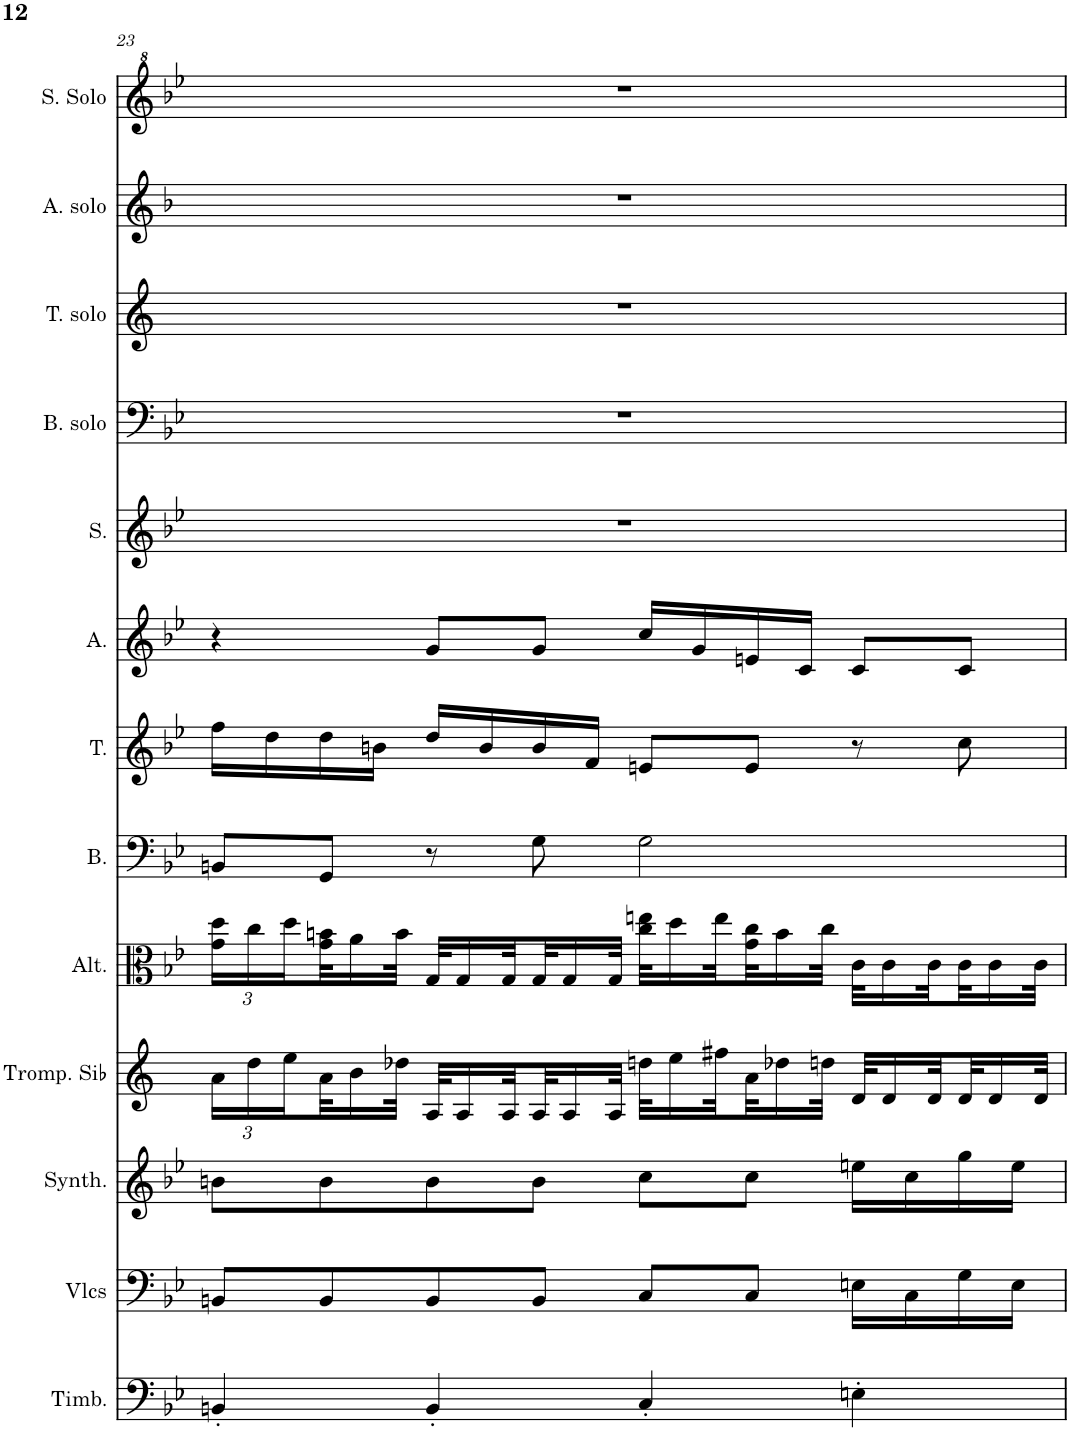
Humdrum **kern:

**kern	**kern	**kern	**kern	**kern	**kern	**kern	**kern	**kern	**kern	**kern	**kern	**kern
*part13	*part12	*part11	*part10	*part9	*part8	*part7	*part6	*part5	*part4	*part3	*part2	*part1
*staff13	*staff12	*staff11	*staff10	*staff9	*staff8	*staff7	*staff6	*staff5	*staff4	*staff3	*staff2	*staff1
*I"Timbales, Staff-1	*I"Violoncelles, D'Bass/Strings, etc	*I"Synthétiseur d'instruments à cordes, Synth strings, etc	*I"Trompette en Sib, Synth strings 2	*I"Altos, 1st violins	*I"Basse	*I"Ténor	*I"Alto	*I"Soprano	*I"Basse Solo	*I"Tenor Solo	*I"Alto Solo	*I"Soprano Solo
*I'Timb.	*I'Vlcs	*I'Synth.	*I'Tromp. Sib	*I'Alt.	*I'B.	*I'T.	*I'A.	*I'S.	*I'B. solo	*I'T. solo	*I'A. solo	*I'S. Solo
!!LO:PB:g=z
*clefF4	*clefF4	*clefG2	*clefG2	*clefC3	*clefF4	*clefG2	*clefG2	*clefG2	*clefF4	*clefG2	*clefG2	*clefG^2
*	*	*	*Trd1c2	*	*	*	*	*	*	*Trd8c14	*Trd4c7	*
*k[b-e-]	*k[b-e-]	*k[b-e-]	*k[]	*k[b-e-]	*k[b-e-]	*k[b-e-]	*k[b-e-]	*k[b-e-]	*k[b-e-]	*k[]	*k[b-]	*k[b-e-]
*M4/4	*M4/4	*M4/4	*M4/4	*M4/4	*M4/4	*M4/4	*M4/4	*M4/4	*M4/4	*M4/4	*M4/4	*M4/4
*	*	*	*Xbrackettup	*Xbrackettup	*	*	*	*	*	*	*	*
=23	=23	=23	=23	=23	=23	=23	=23	=23	=23	=23	=23	=23
4BBn'/	8BBn/L	8bn\L	24a\LL	24g\ 24dd\LL	8BBn/L	16ff\LL	4r	1r	1r	1r	1r	1r
.	.	.	24dd\	24cc\	.	.	.	.	.	.	.	.
.	.	.	.	.	.	16dd\	.	.	.	.	.	.
.	.	.	24ee\	24dd\	.	.	.	.	.	.	.	.
.	8BB/	8b\	32a\K	32g\ 32bn\K	8GG/J	16dd\	.	.	.	.	.	.
.	.	.	16b\	16a\	.	.	.	.	.	.	.	.
.	.	.	.	.	.	16bn\JJ	.	.	.	.	.	.
.	.	.	32dd-X\JJk	32b\JJk	.	.	.	.	.	.	.	.
4BB'/	8BB/	8b\	32A/KLL	32G/KLL	8r	16dd/LL	8g/L	.	.	.	.	.
.	.	.	16A/	16G/	.	.	.	.	.	.	.	.
.	.	.	.	.	.	16b/	.	.	.	.	.	.
.	.	.	32A/L	32G/L	.	.	.	.	.	.	.	.
.	8BB/J	8b\J	32A/J	32G/J	8G\	16b/	8g/J	.	.	.	.	.
.	.	.	16A/	16G/	.	.	.	.	.	.	.	.
.	.	.	.	.	.	16f/JJ	.	.	.	.	.	.
.	.	.	32A/JJk	32G/JJk	.	.	.	.	.	.	.	.
4C'/	8C/L	8cc\L	32ddn\KLL	32cc\ 32een\KLL	2G\	8en/L	16cc/LL	.	.	.	.	.
.	.	.	16ee\	16dd\	.	.	.	.	.	.	.	.
.	.	.	.	.	.	.	16g/	.	.	.	.	.
.	.	.	32ff#X\L	32ee\L	.	.	.	.	.	.	.	.
.	8C/J	8cc\J	32a\J	32g\ 32cc\J	.	8e/J	16en/	.	.	.	.	.
.	.	.	16dd-X\	16b\	.	.	.	.	.	.	.	.
.	.	.	.	.	.	.	16c/JJ	.	.	.	.	.
.	.	.	32ddn\JJk	32cc\JJk	.	.	.	.	.	.	.	.
4En'\	16En\LL	16een\LL	32d/KLL	32c\KLL	.	8r	8c/L	.	.	.	.	.
.	.	.	16d/	16c\	.	.	.	.	.	.	.	.
.	16C\	16cc\	.	.	.	.	.	.	.	.	.	.
.	.	.	32d/L	32c\L	.	.	.	.	.	.	.	.
.	16G\	16gg\	32d/J	32c\J	.	8cc\	8c/J	.	.	.	.	.
.	.	.	16d/	16c\	.	.	.	.	.	.	.	.
.	16E\JJ	16ee\JJ	.	.	.	.	.	.	.	.	.	.
.	.	.	32d/JJk	32c\JJk	.	.	.	.	.	.	.	.
=	=	=	=	=	=	=	=	=	=	=	=	=
*-	*-	*-	*-	*-	*-	*-	*-	*-	*-	*-	*-	*-
